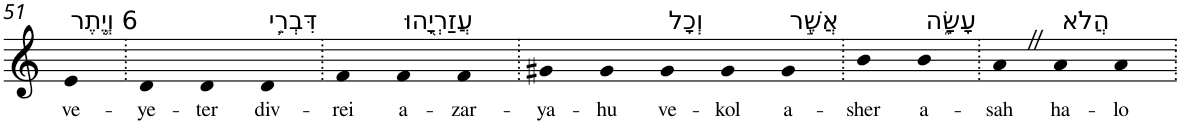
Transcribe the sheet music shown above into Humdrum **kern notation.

**kern	**text
*part1	*part1
*staff1	*staff1
*I"Piano	*
*I'Pno	*
!!LO:PB:g=z
*clefG2	*
*k[]	*
=51	=51
!LO:TX:a:t=6 וְיֶ֛תֶר	!
!	!LO:LY:b
4e	ve-
=52.	=52.
!	!LO:LY:b
4d	-ye-
!	!LO:LY:b
4d	-ter
!LO:TX:a:t=דִּבְרֵ֥י	!
!	!LO:LY:b
4d	div-
=53.	=53.
!	!LO:LY:b
4f	-rei
!LO:TX:a:t=עֲזַרְיָ֖הוּ	!
!	!LO:LY:b
4f	a-
!	!LO:LY:b
4f	-zar-
=54.	=54.
!	!LO:LY:b
4g#X	-ya-
!	!LO:LY:b
4g#	-hu
!LO:TX:a:t=וְכָל	!
!	!LO:LY:b
4g#	ve-
!	!LO:LY:b
4g#	-kol
!LO:TX:a:t=אֲשֶׁ֣ר	!
!	!LO:LY:b
4g#	a-
=55.	=55.
!	!LO:LY:b
4b	-sher
!LO:TX:a:t=עָשָׂ֑ה	!
!	!LO:LY:b
4b	a-
=56.	=56.
!	!LO:LY:b
4aZ	-sah
!LO:TX:a:t=הֲלֹא	!
!	!LO:LY:b
4a	ha-
!	!LO:LY:b
4a	-lo
=.	=.
*-	*-
